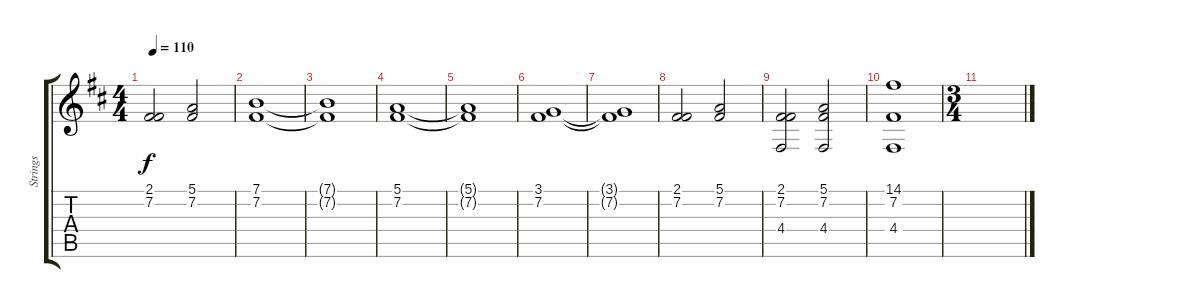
\track ("Strings" "Strings") {instrument stringensemble1}
\staff {score tabs}
\tuning (E4 B3 G3 D3 A2 E2) {hide}
\ts (4 4)
\tempo 110
\clef g2
\ks d
(2.1 7.2).2{dy f} (5.1 7.2).2 |
(7.1 7.2).1 |
(7.1{t} 7.2{t}).1 |
(5.1 7.2).1 |
(5.1{t} 7.2{t}).1 |
(3.1 7.2).1 |
(3.1{t} 7.2{t}).1 |
(2.1 7.2).2 (5.1 7.2).2 |
(2.1 7.2 4.4).2 (5.1 7.2 4.4).2 |
(14.1 7.2 4.4).1 |
\ts (3 4)
